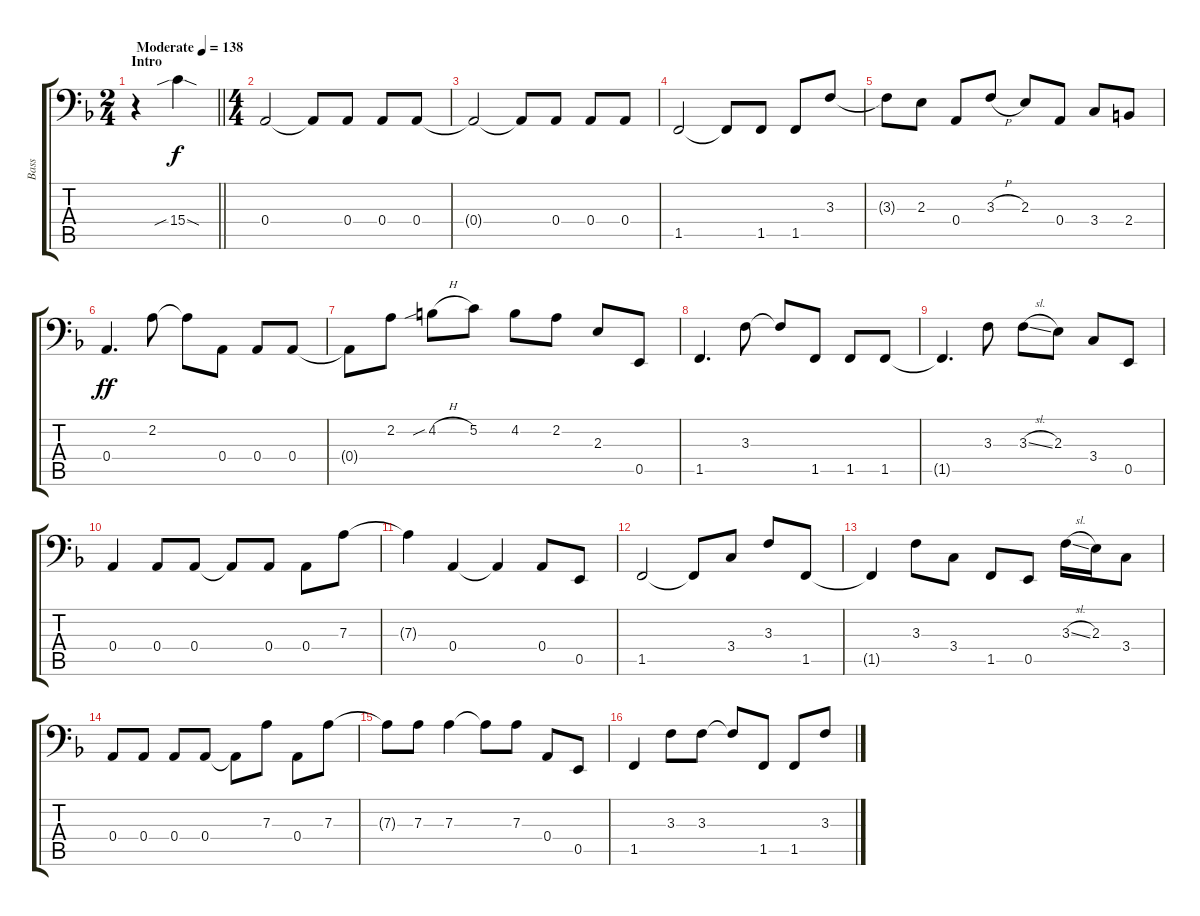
\track ("Bass" "Bass") {instrument fretlessbass}
\staff {score tabs}
\tuning (C3 G2 D2 A1 E1 B0) {hide}
\ts (2 4)
\section ("" "Intro")
\tempo (138 "Moderate")
\clef f4
\barLineRight lightlight
\ks f
r.4{dy f instrument fretlessbass} 15.4{sib sod}.4 |
\ts (4 4)
0.4.2 0.4{t}.8 0.4.8 0.4.8 0.4.8 |
0.4{t}.2 0.4{t}.8 0.4.8 0.4.8 0.4.8 |
1.5.2 1.5{t}.8 1.5.8 1.5.8 3.3.8 |
3.3{t}.8 2.3.8 0.4.8 3.3{h}.8 2.3.8 0.4.8 3.4.8 2.4.8 |
0.4.4{d dy ff} 2.2.8 2.2{t}.8 0.4.8 0.4.8 0.4.8 |
0.4{t}.8 2.2.8 4.2{sib h}.8 5.2.8 4.2.8 2.2.8 2.3.8 0.5.8 |
1.5.4{d} 3.3.8 3.3{t}.8 1.5.8 1.5.8 1.5.8 |
1.5{t}.4{d} 3.3.8 3.3{sl}.8 2.3.8 3.4.8 0.5.8 |
0.4.4 0.4.8 0.4.8 0.4{t}.8 0.4.8 0.4.8 7.3.8 |
7.3{t}.4 0.4.4 0.4{t}.4 0.4.8 0.5.8 |
1.5.2 1.5{t}.8 3.4.8 3.3.8 1.5.8 |
1.5{t}.4 3.3.8 3.4.8 1.5.8 0.5.8 3.3{sl}.16 2.3.16 3.4.8 |
0.4.8 0.4.8 0.4.8 0.4.8 0.4{t}.8 7.3.8 0.4.8 7.3.8 |
7.3{t}.8 7.3.8 7.3.4 7.3{t}.8 7.3.8 0.4.8 0.5.8 |
1.5.4 3.3.8 3.3.8 3.3{t}.8 1.5.8 1.5.8 3.3.8
